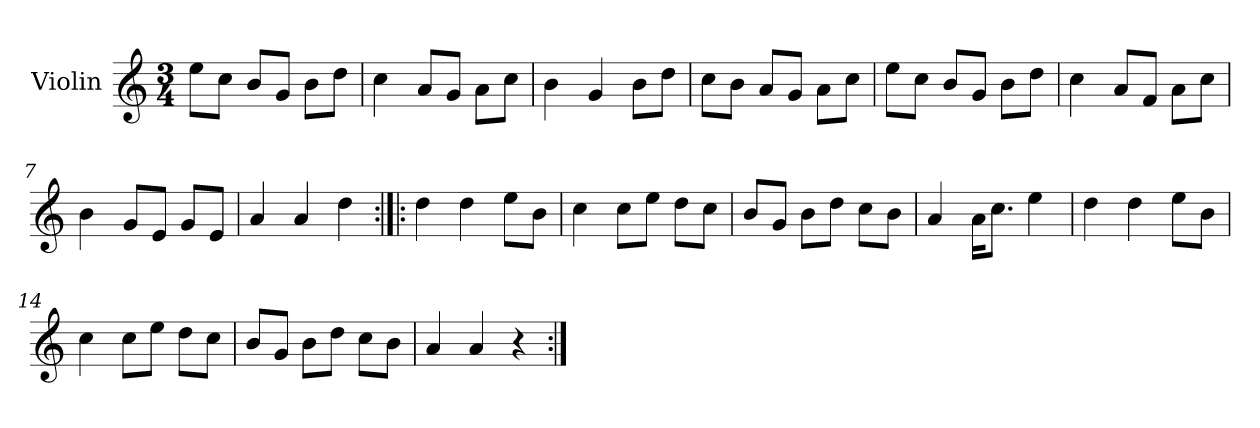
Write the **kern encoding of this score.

**kern
*part1
*staff1
*I"Violin
*I'Vln.
*clefG2
*k[]
*M3/4
=1
8ee\L
8cc\J
8b/L
8g/J
8b\L
8dd\J
=2
4cc\
8a/L
8g/J
8a\L
8cc\J
=3
4b\
4g/
8b\L
8dd\J
=4
8cc\L
8b\J
8a/L
8g/J
8a\L
8cc\J
=5
8ee\L
8cc\J
8b/L
8g/J
8b\L
8dd\J
=6
4cc\
8a/L
8f/J
8a\L
8cc\J
=7
4b\
8g/L
8e/J
8g/L
8e/J
=8
4a/
4a/
4dd\
!!LO:LB:g=z
=9:|!|:
4dd\
4dd\
8ee\L
8b\J
=10
4cc\
8cc\L
8ee\J
8dd\L
8cc\J
=11
8b/L
8g/J
8b\L
8dd\J
8cc\L
8b\J
=12
4a/
16a\KL
8.cc\J
4ee\
=13
4dd\
4dd\
8ee\L
8b\J
=14
4cc\
8cc\L
8ee\J
8dd\L
8cc\J
=15
8b/L
8g/J
8b\L
8dd\J
8cc\L
8b\J
=16
4a/
4a/
4r
=:|!
*-
